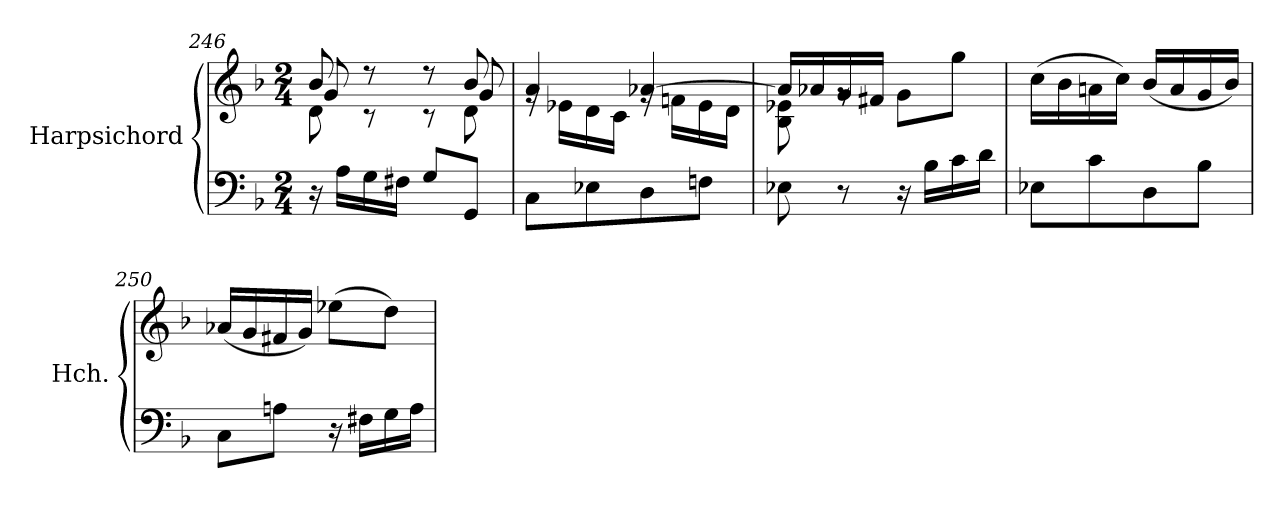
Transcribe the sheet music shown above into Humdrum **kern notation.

**kern	**kern
*part1	*part1
*staff2	*staff1
*I"Harpsichord	*
*I'Hch.	*
*clefF4	*clefG2
*k[b-]	*k[b-]
*M2/4	*M2/4
=246	=246
*	*^
*	*	*^
16r	8b-/	8d\	8g/
16A\LL	.	.	.
16G\	8r	8r	8ryy
16F#X\JJ	.	.	.
8G/L	8r	8r	8ryy
8GG/J	8b-/	8d\	8g/
*	*	*v	*v
=247	=247	=247
8C\L	4a/	16rg
.	.	16e-X\LL
8E-X\	.	16d\
.	.	16c\JJ
8D\	[4a-X/	16rg
.	.	16fn\LL
8Fn\J	.	16e-\
.	.	16d\JJ
=248	=248	=248
8E-X\	16a-/LL]	8B-\ 8e-X\
.	16a-X/	.
8r	16g/	8rg
.	16f#X/JJ	.
16r	8g\L	4ryy
16B-\LL	.	.
16c\	8gg\J	.
16d\JJ	.	.
*	*v	*v
=249	=249
8E-X\L	(16cc\LL
.	16b-\
8c\	16an\
.	16cc\JJ)
8D\	(16b-/LL
.	16a/
8B-\J	16g/
.	16b-/JJ)
=250	=250
8C\L	(16a-X/LL
.	16g/
8An\J	16f#X/
.	16g/JJ)
16r	(8ee-X\L
16F#X\LL	.
16G\	8dd\J)
16A\JJ	.
=	=
*-	*-
